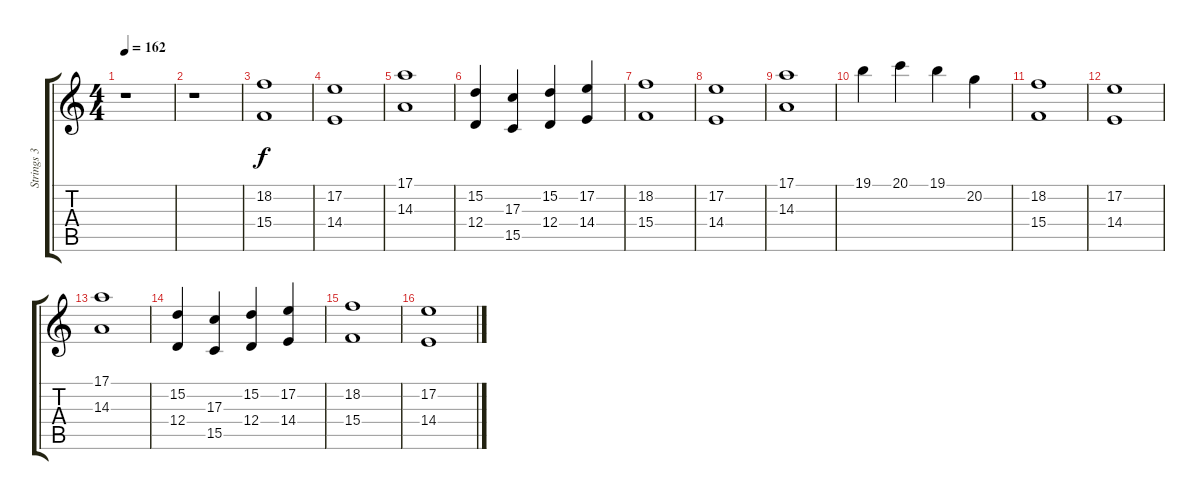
\track ("Strings 3" "Strings 3") {instrument stringensemble1}
\staff {score tabs}
\tuning (E4 B3 G3 D3 A2 E2) {hide}
\ts (4 4)
\tempo 162
\clef g2
\ks c
r.1{dy f} |
r.1 |
\section ("" "")
(18.2 15.4).1 |
(17.2 14.4).1 |
(17.1 14.3).1 |
(15.2 12.4).4 (17.3 15.5).4 (15.2 12.4).4 (17.2 14.4).4 |
(18.2 15.4).1 |
(17.2 14.4).1 |
(17.1 14.3).1 |
19.1.4 20.1.4 19.1.4 20.2.4 |
(18.2 15.4).1 |
(17.2 14.4).1 |
(17.1 14.3).1 |
(15.2 12.4).4 (17.3 15.5).4 (15.2 12.4).4 (17.2 14.4).4 |
(18.2 15.4).1 |
(17.2 14.4).1
